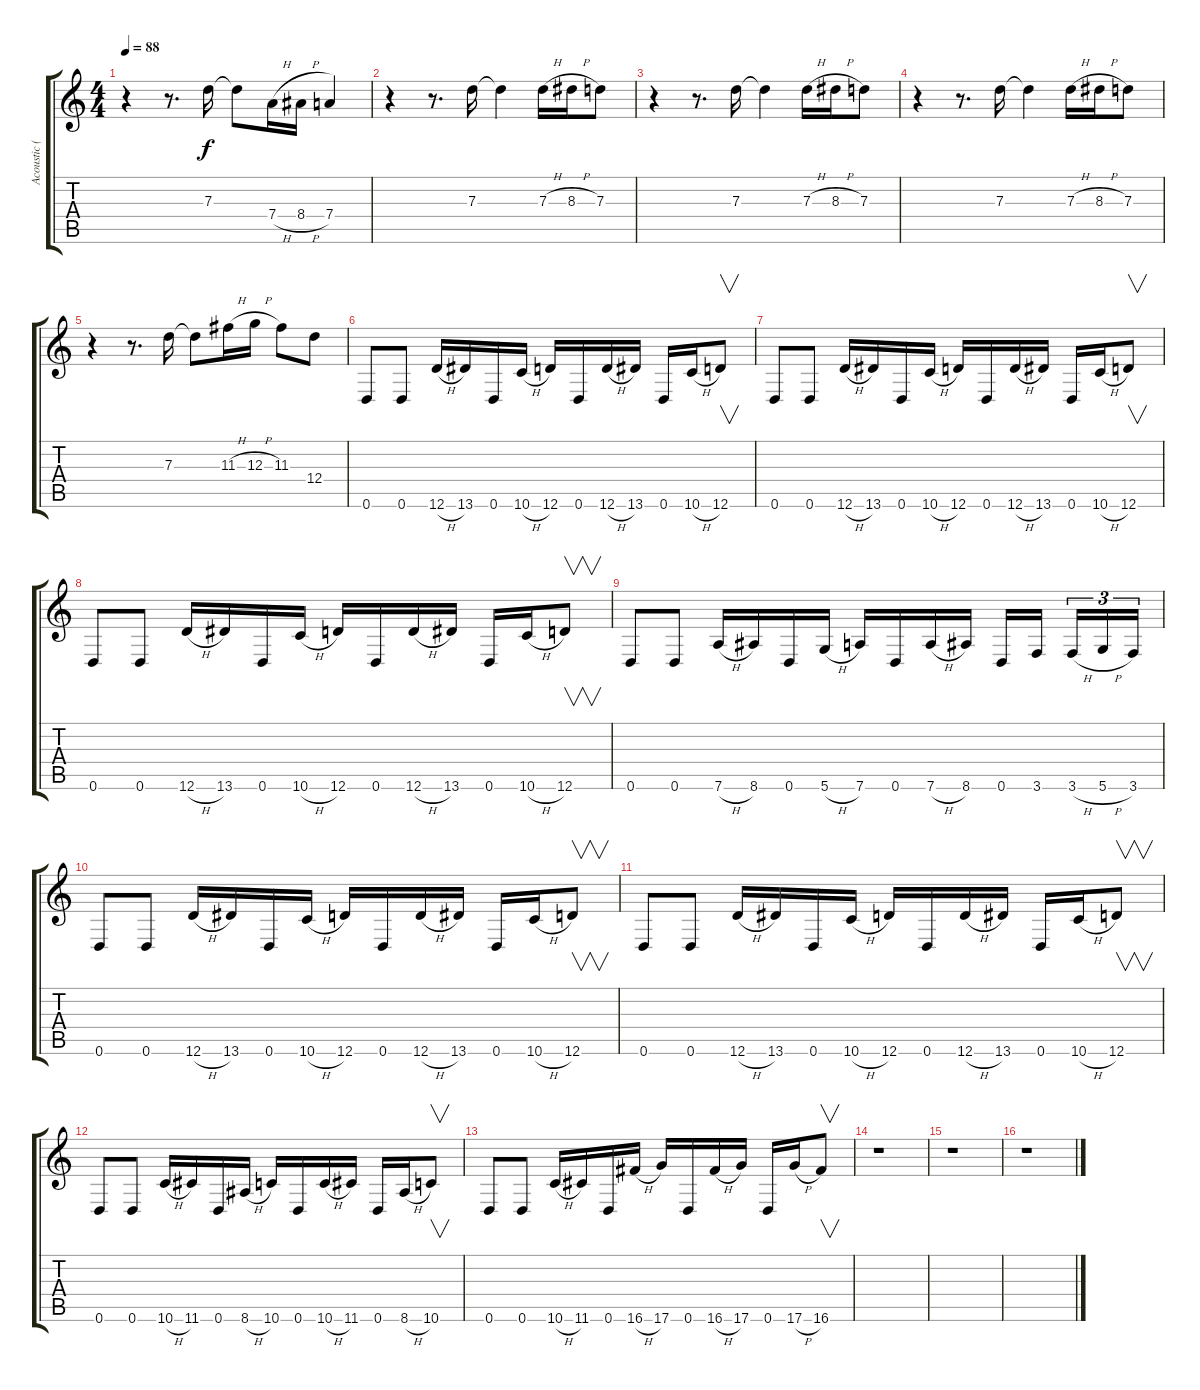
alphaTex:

\track ("Acoustic (Intro) / Rhythm" "Acoustic (") {instrument acousticguitarsteel}
\staff {score tabs}
\tuning (E4 B3 G3 D3 A2 D2) {hide}
\ts (4 4)
\tempo 88
\clef g2
\ks c
r.4{dy f} r.8{d} 7.3.16 7.3{t}.8 7.4{h}.16 8.4{h}.16 7.4.4 |
r.4 r.8{d} 7.3.16 7.3{t}.4 7.3{h}.16 8.3{h}.16 7.3.8 |
r.4 r.8{d} 7.3.16 7.3{t}.4 7.3{h}.16 8.3{h}.16 7.3.8 |
r.4 r.8{d} 7.3.16 7.3{t}.4 7.3{h}.16 8.3{h}.16 7.3.8 |
r.4 r.8{d} 7.3.16 7.3{t}.8 11.3{h}.16 12.3{h}.16 11.3.8 12.4.8 |
0.6.8{instrument distortionguitar} 0.6.8 12.6{h}.16 13.6.16 0.6.16 10.6{h}.16 12.6.16 0.6.16 12.6{h}.16 13.6.16 0.6.16 10.6{h}.16 12.6.8{v} |
0.6.8 0.6.8 12.6{h}.16 13.6.16 0.6.16 10.6{h}.16 12.6.16 0.6.16 12.6{h}.16 13.6.16 0.6.16 10.6{h}.16 12.6.8{v} |
0.6.8 0.6.8 12.6{h}.16 13.6.16 0.6.16 10.6{h}.16 12.6.16 0.6.16 12.6{h}.16 13.6.16 0.6.16 10.6{h}.16 12.6.8{v} |
0.6.8 0.6.8 7.6{h}.16 8.6.16 0.6.16 5.6{h}.16 7.6.16 0.6.16 7.6{h}.16 8.6.16 0.6.16 3.6.16 3.6{h}.16{tu (3 2)} 5.6{h}.16{tu (3 2)} 3.6.16{tu (3 2)} |
0.6.8 0.6.8 12.6{h}.16 13.6.16 0.6.16 10.6{h}.16 12.6.16 0.6.16 12.6{h}.16 13.6.16 0.6.16 10.6{h}.16 12.6.8{v} |
0.6.8 0.6.8 12.6{h}.16 13.6.16 0.6.16 10.6{h}.16 12.6.16 0.6.16 12.6{h}.16 13.6.16 0.6.16 10.6{h}.16 12.6.8{v} |
0.6.8 0.6.8 10.6{h}.16 11.6.16 0.6.16 8.6{h}.16 10.6.16 0.6.16 10.6{h}.16 11.6.16 0.6.16 8.6{h}.16 10.6.8{v} |
0.6.8 0.6.8 10.6{h}.16 11.6.16 0.6.16 16.6{h}.16 17.6.16 0.6.16 16.6{h}.16 17.6.16 0.6.16 17.6{h}.16 16.6.8{v} |
r.1 |
r.1 |
r.1
